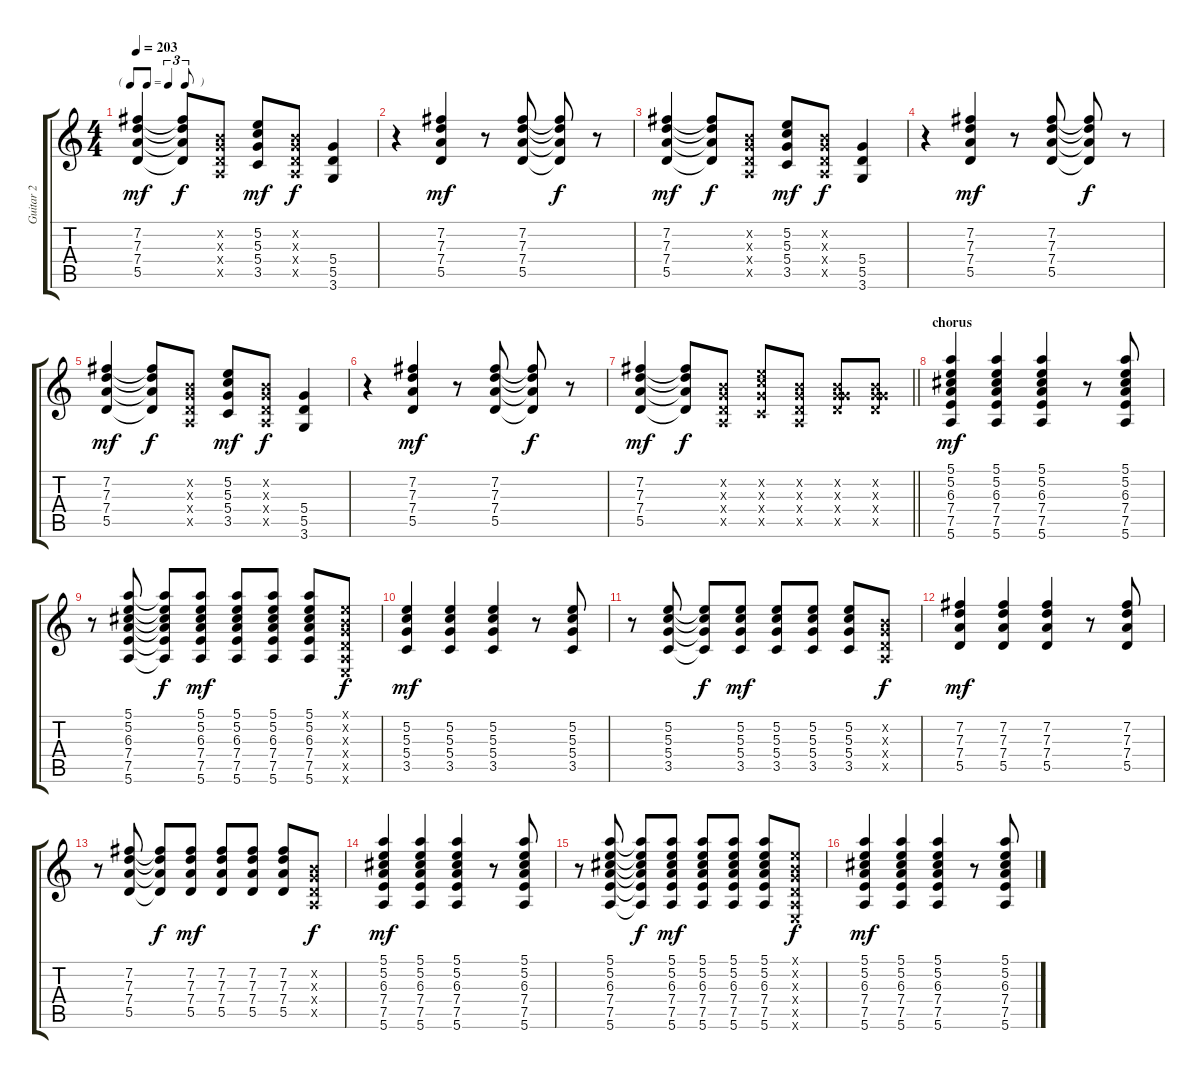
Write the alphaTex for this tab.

\track ("Guitar 2" "Guitar 2") {instrument overdrivenguitar}
\staff {score tabs}
\tuning (E4 B3 G3 D3 A2 E2) {hide}
\ts (4 4)
\tf triplet8th
\tempo 203
\clef g2
\ks c
(7.2 7.3 7.4 5.5).4{dy mf} (7.2{t} 7.3{t} 7.4{t} 5.5{t}).8{dy f} (0.2{x} 0.3{x} 0.4{x} 0.5{x}).8 (5.2 5.3 5.4 3.5).8{dy mf} (0.2{x} 0.3{x} 0.4{x} 0.5{x}).8{dy f} (5.4 5.5 3.6).4 |
r.4 (7.2 7.3 7.4 5.5).4{dy mf} r.8 (7.2 7.3 7.4 5.5).8 (7.2{t} 7.3{t} 7.4{t} 5.5{t}).8{dy f} r.8 |
(7.2 7.3 7.4 5.5).4{dy mf} (7.2{t} 7.3{t} 7.4{t} 5.5{t}).8{dy f} (0.2{x} 0.3{x} 0.4{x} 0.5{x}).8 (5.2 5.3 5.4 3.5).8{dy mf} (0.2{x} 0.3{x} 0.4{x} 0.5{x}).8{dy f} (5.4 5.5 3.6).4 |
r.4 (7.2 7.3 7.4 5.5).4{dy mf} r.8 (7.2 7.3 7.4 5.5).8 (7.2{t} 7.3{t} 7.4{t} 5.5{t}).8{dy f} r.8 |
(7.2 7.3 7.4 5.5).4{dy mf} (7.2{t} 7.3{t} 7.4{t} 5.5{t}).8{dy f} (0.2{x} 0.3{x} 0.4{x} 0.5{x}).8 (5.2 5.3 5.4 3.5).8{dy mf} (0.2{x} 0.3{x} 0.4{x} 0.5{x}).8{dy f} (5.4 5.5 3.6).4 |
r.4 (7.2 7.3 7.4 5.5).4{dy mf} r.8 (7.2 7.3 7.4 5.5).8 (7.2{t} 7.3{t} 7.4{t} 5.5{t}).8{dy f} r.8 |
\barLineRight lightlight
(7.2 7.3 7.4 5.5).4{dy mf} (7.2{t} 7.3{t} 7.4{t} 5.5{t}).8{dy f} (0.2{x} 0.3{x} 0.4{x} 0.5{x}).8 (5.2{x} 5.3{x} 5.4{x} 3.5{x}).8 (0.2{x} 0.3{x} 0.4{x} 0.5{x}).8 (0.2{x} 0.3{x} 5.4{x} 5.5{x}).8 (0.2{x} 0.3{x} 5.4{x} 5.5{x}).8 |
\section ("" "chorus")
(5.1 5.2 6.3 7.4 7.5 5.6).4{dy mf} (5.1 5.2 6.3 7.4 7.5 5.6).4 (5.1 5.2 6.3 7.4 7.5 5.6).4 r.8 (5.1 5.2 6.3 7.4 7.5 5.6).8 |
r.8 (5.1 5.2 6.3 7.4 7.5 5.6).8 (5.1{t} 5.2{t} 6.3{t} 7.4{t} 7.5{t} 5.6{t}).8{dy f} (5.1 5.2 6.3 7.4 7.5 5.6).8{dy mf} (5.1 5.2 6.3 7.4 7.5 5.6).8 (5.1 5.2 6.3 7.4 7.5 5.6).8 (5.1 5.2 6.3 7.4 7.5 5.6).8 (0.1{x} 0.2{x} 0.3{x} 0.4{x} 0.5{x} 0.6{x}).8{dy f} |
(5.2 5.3 5.4 3.5).4{dy mf} (5.2 5.3 5.4 3.5).4 (5.2 5.3 5.4 3.5).4 r.8 (5.2 5.3 5.4 3.5).8 |
r.8 (5.2 5.3 5.4 3.5).8 (5.2{t} 5.3{t} 5.4{t} 3.5{t}).8{dy f} (5.2 5.3 5.4 3.5).8{dy mf} (5.2 5.3 5.4 3.5).8 (5.2 5.3 5.4 3.5).8 (5.2 5.3 5.4 3.5).8 (0.2{x} 0.3{x} 0.4{x} 0.5{x}).8{dy f} |
(7.2 7.3 7.4 5.5).4{dy mf} (7.2 7.3 7.4 5.5).4 (7.2 7.3 7.4 5.5).4 r.8 (7.2 7.3 7.4 5.5).8 |
r.8 (7.2 7.3 7.4 5.5).8 (7.2{t} 7.3{t} 7.4{t} 5.5{t}).8{dy f} (7.2 7.3 7.4 5.5).8{dy mf} (7.2 7.3 7.4 5.5).8 (7.2 7.3 7.4 5.5).8 (7.2 7.3 7.4 5.5).8 (0.2{x} 0.3{x} 0.4{x} 0.5{x}).8{dy f} |
(5.1 5.2 6.3 7.4 7.5 5.6).4{dy mf} (5.1 5.2 6.3 7.4 7.5 5.6).4 (5.1 5.2 6.3 7.4 7.5 5.6).4 r.8 (5.1 5.2 6.3 7.4 7.5 5.6).8 |
r.8 (5.1 5.2 6.3 7.4 7.5 5.6).8 (5.1{t} 5.2{t} 6.3{t} 7.4{t} 7.5{t} 5.6{t}).8{dy f} (5.1 5.2 6.3 7.4 7.5 5.6).8{dy mf} (5.1 5.2 6.3 7.4 7.5 5.6).8 (5.1 5.2 6.3 7.4 7.5 5.6).8 (5.1 5.2 6.3 7.4 7.5 5.6).8 (0.1{x} 0.2{x} 0.3{x} 0.4{x} 0.5{x} 0.6{x}).8{dy f} |
(5.1 5.2 6.3 7.4 7.5 5.6).4{dy mf} (5.1 5.2 6.3 7.4 7.5 5.6).4 (5.1 5.2 6.3 7.4 7.5 5.6).4 r.8 (5.1 5.2 6.3 7.4 7.5 5.6).8
